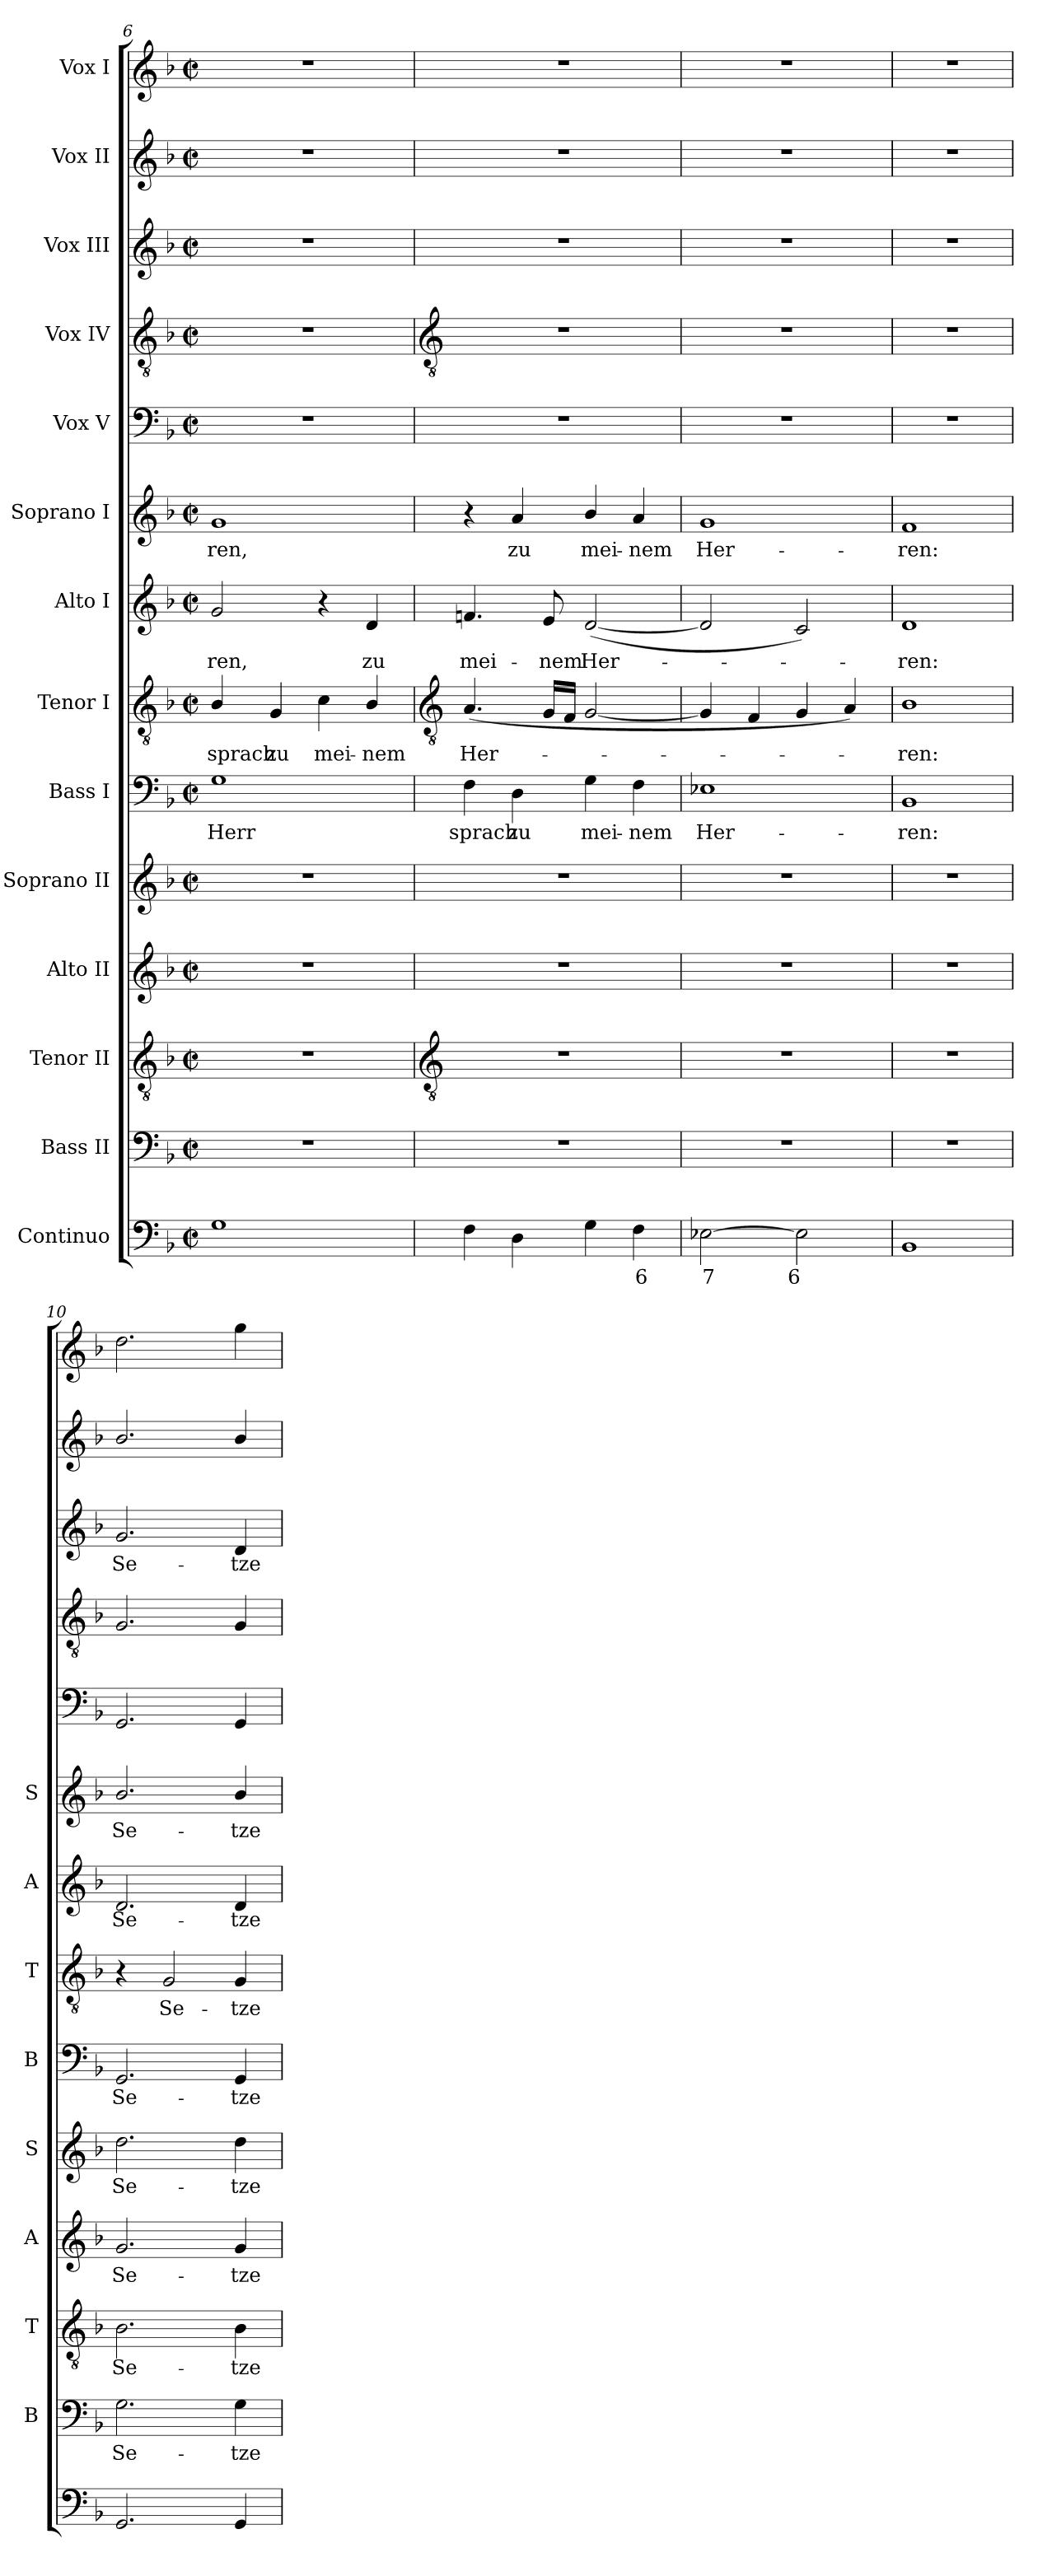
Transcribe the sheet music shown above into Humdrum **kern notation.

**kern	**text	**kern	**text	**kern	**text	**kern	**text	**kern	**text	**kern	**text	**kern	**text	**kern	**text	**kern	**text	**kern	**kern	**kern	**text	**kern	**kern
*part14	*part14	*part13	*part13	*part12	*part12	*part11	*part11	*part10	*part10	*part9	*part9	*part8	*part8	*part7	*part7	*part6	*part6	*part5	*part4	*part3	*part3	*part2	*part1
*staff14	*staff14	*staff13	*staff13	*staff12	*staff12	*staff11	*staff11	*staff10	*staff10	*staff9	*staff9	*staff8	*staff8	*staff7	*staff7	*staff6	*staff6	*staff5	*staff4	*staff3	*staff3	*staff2	*staff1
*I"Continuo	*	*I"Bass II	*	*I"Tenor II	*	*I"Alto II	*	*I"Soprano II	*	*I"Bass I	*	*I"Tenor I	*	*I"Alto I	*	*I"Soprano I	*	*I"Vox V	*I"Vox IV	*I"Vox III	*	*I"Vox II	*I"Vox I
*	*	*I'B	*	*I'T	*	*I'A	*	*I'S	*	*I'B	*	*I'T	*	*I'A	*	*I'S	*	*	*	*	*	*	*
*clefF4	*	*clefF4	*	*clefGv2	*	*clefG2	*	*clefG2	*	*clefF4	*	*clefGv2	*	*clefG2	*	*clefG2	*	*clefF4	*clefGv2	*clefG2	*	*clefG2	*clefG2
*k[b-]	*	*k[b-]	*	*k[b-]	*	*k[b-]	*	*k[b-]	*	*k[b-]	*	*k[b-]	*	*k[b-]	*	*k[b-]	*	*k[b-]	*k[b-]	*k[b-]	*	*k[b-]	*k[b-]
*F:	*	*F:	*	*F:	*	*F:	*	*F:	*	*F:	*	*F:	*	*F:	*	*F:	*	*F:	*F:	*F:	*	*F:	*F:
*M2/2	*	*M2/2	*	*M2/2	*	*M2/2	*	*M2/2	*	*M2/2	*	*M2/2	*	*M2/2	*	*M2/2	*	*M2/2	*M2/2	*M2/2	*	*M2/2	*M2/2
*met(c|)	*	*met(c|)	*	*met(c|)	*	*met(c|)	*	*met(c|)	*	*met(c|)	*	*met(c|)	*	*met(c|)	*	*met(c|)	*	*met(c|)	*met(c|)	*met(c|)	*	*met(c|)	*met(c|)
=6	=6	=6	=6	=6	=6	=6	=6	=6	=6	=6	=6	=6	=6	=6	=6	=6	=6	=6	=6	=6	=6	=6	=6
!	!	!	!	!	!	!	!	!	!	!	!LO:LY:b	!	!LO:LY:b	!	!LO:LY:b	!	!LO:LY:b	!	!	!	!	!	!
1G	.	1r	.	1r	.	1r	.	1r	.	1G	Herr	4B-/	sprach	2g	ren,	1g	-ren,	1r	1r	1r	.	1r	1r
!	!	!	!	!	!	!	!	!	!	!	!	!	!LO:LY:b	!	!	!	!	!	!	!	!	!	!
.	.	.	.	.	.	.	.	.	.	.	.	4G	zu	.	.	.	.	.	.	.	.	.	.
!	!	!	!	!	!	!	!	!	!	!	!	!	!LO:LY:b	!	!	!	!	!	!	!	!	!	!
.	.	.	.	.	.	.	.	.	.	.	.	4c	mei-	4r	.	.	.	.	.	.	.	.	.
!	!	!	!	!	!	!	!	!	!	!	!	!	!LO:LY:b	!	!LO:LY:b	!	!	!	!	!	!	!	!
.	.	.	.	.	.	.	.	.	.	.	.	4B-/	-nem	4d	zu	.	.	.	.	.	.	.	.
!!LO:LB:g=z
=7	=7	=7	=7	=7	=7	=7	=7	=7	=7	=7	=7	=7	=7	=7	=7	=7	=7	=7	=7	=7	=7	=7	=7
*	*	*	*	*clefGv2	*	*	*	*	*	*	*	*clefGv2	*	*	*	*	*	*	*clefGv2	*	*	*	*
!	!	!	!	!	!	!	!	!	!	!	!LO:LY:b	!	!LO:LY:b	!	!LO:LY:b	!	!	!	!	!	!	!	!
4F	.	1r	.	1r	.	1r	.	1r	.	4F	sprach	(<4.A	Her-	4.fn	mei-	4r	.	1r	1r	1r	.	1r	1r
!	!	!	!	!	!	!	!	!	!	!	!LO:LY:b	!	!	!	!	!	!LO:LY:b	!	!	!	!	!	!
4D	.	.	.	.	.	.	.	.	.	4D	zu	.	.	.	.	4a	zu	.	.	.	.	.	.
!	!	!	!	!	!	!	!	!	!	!	!	!	!	!	!LO:LY:b	!	!	!	!	!	!	!	!
.	.	.	.	.	.	.	.	.	.	.	.	16GLL	.	8e	-nem	.	.	.	.	.	.	.	.
.	.	.	.	.	.	.	.	.	.	.	.	16FJJ	.	.	.	.	.	.	.	.	.	.	.
!	!	!	!	!	!	!	!	!	!	!	!LO:LY:b	!	!	!	!LO:LY:b	!	!LO:LY:b	!	!	!	!	!	!
4G	.	.	.	.	.	.	.	.	.	4G	mei-	[2G	.	(<[2d	Her-	4b-/	mei-	.	.	.	.	.	.
!	!LO:LY:b	!	!	!	!	!	!	!	!	!	!LO:LY:b	!	!	!	!	!	!LO:LY:b	!	!	!	!	!	!
4F	6	.	.	.	.	.	.	.	.	4F	-nem	.	.	.	.	4a	-nem	.	.	.	.	.	.
=8	=8	=8	=8	=8	=8	=8	=8	=8	=8	=8	=8	=8	=8	=8	=8	=8	=8	=8	=8	=8	=8	=8	=8
!	!LO:LY:b	!	!	!	!	!	!	!	!	!	!LO:LY:b	!	!	!	!	!	!LO:LY:b	!	!	!	!	!	!
[2E-X	7	1r	.	1r	.	1r	.	1r	.	1E-X	Her-	4G]	.	2d]	.	1g	Her-	1r	1r	1r	.	1r	1r
.	.	.	.	.	.	.	.	.	.	.	.	4F	.	.	.	.	.	.	.	.	.	.	.
!	!LO:LY:b	!	!	!	!	!	!	!	!	!	!	!	!	!	!	!	!	!	!	!	!	!	!
2E-]	6	.	.	.	.	.	.	.	.	.	.	4G	.	2c)	.	.	.	.	.	.	.	.	.
.	.	.	.	.	.	.	.	.	.	.	.	4A)	.	.	.	.	.	.	.	.	.	.	.
=9	=9	=9	=9	=9	=9	=9	=9	=9	=9	=9	=9	=9	=9	=9	=9	=9	=9	=9	=9	=9	=9	=9	=9
!	!	!	!	!	!	!	!	!	!	!	!LO:LY:b	!	!LO:LY:b	!	!LO:LY:b	!	!LO:LY:b	!	!	!	!	!	!
1BB-	.	1r	.	1r	.	1r	.	1r	.	1BB-	-ren:	1B-	ren:	1d	ren:	1f	-ren:	1r	1r	1r	.	1r	1r
=10	=10	=10	=10	=10	=10	=10	=10	=10	=10	=10	=10	=10	=10	=10	=10	=10	=10	=10	=10	=10	=10	=10	=10
!	!	!	!LO:LY:b	!	!LO:LY:b	!	!LO:LY:b	!	!LO:LY:b	!	!LO:LY:b	!	!	!	!LO:LY:b	!	!LO:LY:b	!	!	!	!LO:LY:b	!	!
2.GG	.	2.G	Se-	2.B-	Se-	2.g	Se-	2.dd	Se-	2.GG	Se-	4r	.	2.d	Se-	2.b-/	Se-	2.GG	2.G	2.g	Se-	2.b-/	2.dd
!	!	!	!	!	!	!	!	!	!	!	!	!	!LO:LY:b	!	!	!	!	!	!	!	!	!	!
.	.	.	.	.	.	.	.	.	.	.	.	2G	Se-	.	.	.	.	.	.	.	.	.	.
!	!	!	!LO:LY:b	!	!LO:LY:b	!	!LO:LY:b	!	!LO:LY:b	!	!LO:LY:b	!	!LO:LY:b	!	!LO:LY:b	!	!LO:LY:b	!	!	!	!LO:LY:b	!	!
4GG	.	4G	-tze	4B-	-tze	4g	-tze	4dd	-tze	4GG	-tze	4G	-tze	4d	-tze	4b-/	-tze	4GG	4G	4d	-tze	4b-/	4gg
=	=	=	=	=	=	=	=	=	=	=	=	=	=	=	=	=	=	=	=	=	=	=	=
*-	*-	*-	*-	*-	*-	*-	*-	*-	*-	*-	*-	*-	*-	*-	*-	*-	*-	*-	*-	*-	*-	*-	*-
